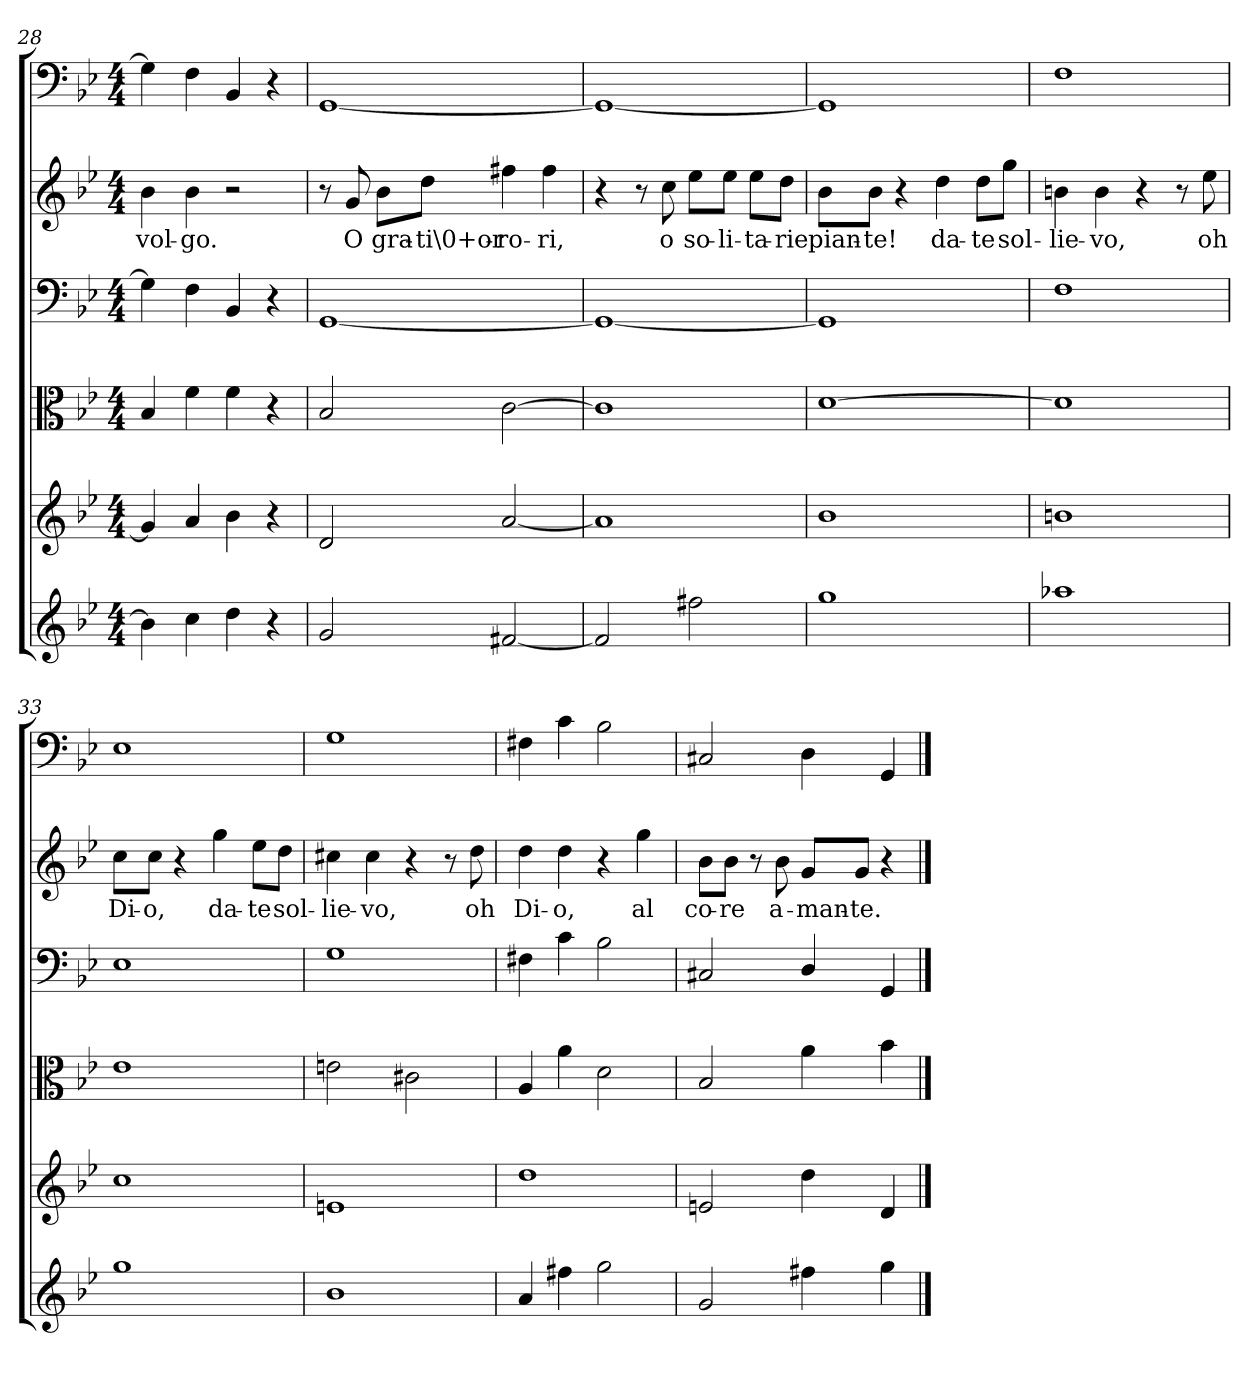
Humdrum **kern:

**kern	**kern	**kern	**kern	**kern	**text	**kern
*part6	*part5	*part4	*part3	*part2	*part2	*part1
*staff6	*staff5	*staff4	*staff3	*staff2	*staff2	*staff1
*clefG2	*clefG2	*clefC3	*clefF4	*clefG2	*	*clefF4
*k[b-e-]	*k[b-e-]	*k[b-e-]	*k[b-e-]	*k[b-e-]	*	*k[b-e-]
*g:	*g:	*g:	*g:	*g:	*	*g:
*M4/4	*M4/4	*M4/4	*M4/4	*M4/4	*	*M4/4
=28	=28	=28	=28	=28	=28	=28
4b-\]	4g/]	4B-/	4G\]	4b-\	-vol-	4G\]
4cc\	4a/	4f\	4F\	4b-\	-go.	4F\
4dd\	4b-\	4f\	4BB-/	2r	.	4BB-/
4r	4r	4r	4r	.	.	4r
=29	=29	=29	=29	=29	=29	=29
2g/	2d/	2B-/	[1GG/	8r	.	[1GG/
.	.	.	.	8g/	O	.
.	.	.	.	8b-\L	gra-	.
.	.	.	.	8dd\J	-ti\0+or-	.
[2f#X/	[2a/	[2c\	.	4ff#X\	-ro-	.
.	.	.	.	4ff#\	-ri,	.
=30	=30	=30	=30	=30	=30	=30
2f#/]	1a/]	1c\]	1GG/_	4r	.	1GG/_
.	.	.	.	8r	.	.
.	.	.	.	8cc\	o	.
2ff#X\	.	.	.	8ee-\L	so-	.
.	.	.	.	8ee-\J	-li-	.
.	.	.	.	8ee-\L	-ta-	.
.	.	.	.	8dd\J	-rie	.
=31	=31	=31	=31	=31	=31	=31
1gg\	1b-\	[1d\	1GG/]	8b-\L	pian-	1GG/]
.	.	.	.	8b-\J	-te!	.
.	.	.	.	4r	.	.
.	.	.	.	4dd\	da-	.
.	.	.	.	8dd\L	-te	.
.	.	.	.	8gg\J	sol-	.
=32	=32	=32	=32	=32	=32	=32
1aa-X\	1bn\	1d\]	1F\	4bn\	-lie-	1F\
.	.	.	.	4b\	-vo,	.
.	.	.	.	4r	.	.
.	.	.	.	8r	.	.
.	.	.	.	8ee-\	oh	.
=33	=33	=33	=33	=33	=33	=33
1gg\	1cc\	1e-\	1E-\	8cc\L	Di-	1E-\
.	.	.	.	8cc\J	-o,	.
.	.	.	.	4r	.	.
.	.	.	.	4gg\	da-	.
.	.	.	.	8ee-\L	-te	.
.	.	.	.	8dd\J	sol-	.
=34	=34	=34	=34	=34	=34	=34
1b-\	1en/	2en\	1G\	4cc#X\	-lie-	1G\
.	.	.	.	4cc#\	-vo,	.
.	.	2c#X\	.	4r	.	.
.	.	.	.	8r	.	.
.	.	.	.	8dd\	oh	.
=35	=35	=35	=35	=35	=35	=35
4a/	1dd\	4A/	4F#X\	4dd\	Di-	4F#X\
4ff#X\	.	4a\	4c\	4dd\	-o,	4c\
2gg\	.	2d\	2B-\	4r	.	2B-\
.	.	.	.	4gg\	al	.
=36	=36	=36	=36	=36	=36	=36
2g/	2en/	2B-/	2C#X/	8b-\L	co-	2C#X/
.	.	.	.	8b-\J	-re	.
.	.	.	.	8r	.	.
.	.	.	.	8b-\	a-	.
4ff#X\	4dd\	4a\	4D/	8g/L	-man-	4D\
.	.	.	.	8g/J	-te.	.
4gg\	4d/	4b-\	4GG/	4r	.	4GG/
==	==	==	==	==	==	==
*-	*-	*-	*-	*-	*-	*-
